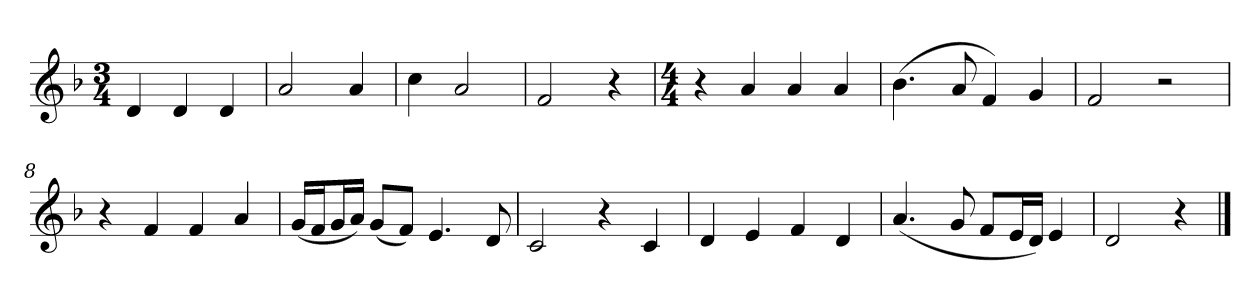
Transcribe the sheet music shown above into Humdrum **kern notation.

**kern
*part1
*staff1
*k[b-]
*M3/4
*MM120
=1
4d
4d
4d
=2
2a
4a
=3
4cc
2a
=4
2f
4r
=5
*M4/4
4r
4a
4a
4a
=6
(4.b-
8a
4f)
4g
=7
2f
2r
=8
4r
4f
4f
4a
=9
(16gLL
16fJ
16gL
16aJJ)
(8gL
8fJ)
4.e
8d
=10
2c
4r
4c
=11
4d
4e
4f
4d
=12
(4.a
8g
8fL
16eL
16dJJ)
4e
=13
2d
4r
==
*-
